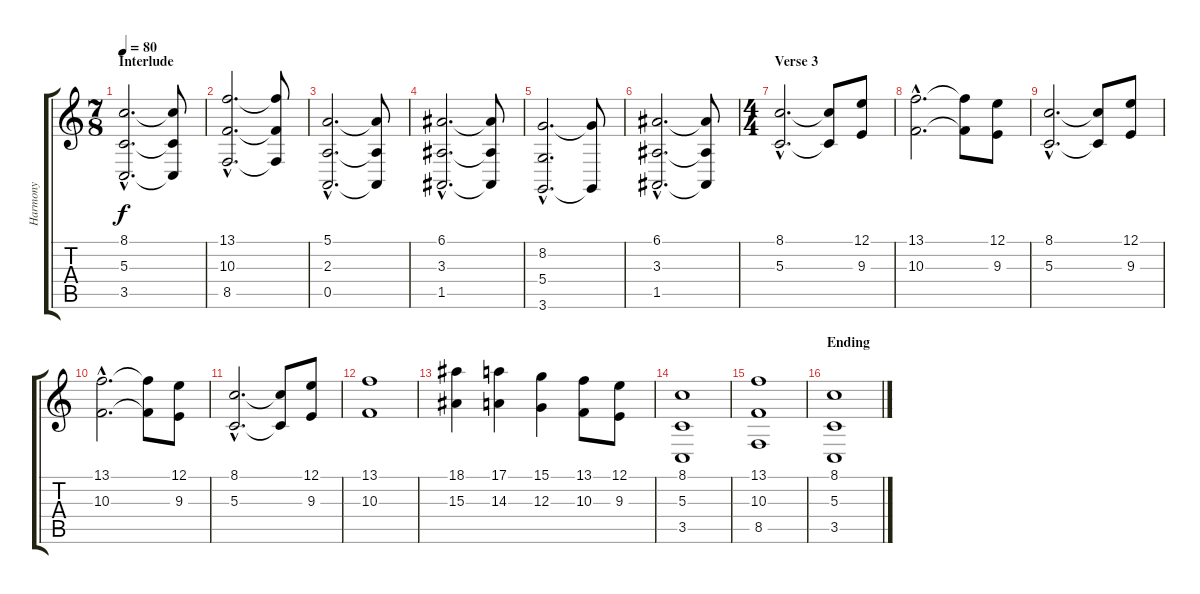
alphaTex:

\track ("Harmony" "Harmony") {instrument shakuhachi}
\staff {score tabs}
\tuning (E4 B3 G3 D3 A2 E2) {hide}
\ts (7 8)
\section ("" "Interlude")
\tempo 80
\clef g2
\ks c
(8.1{hac} 5.3{hac} 3.5{hac}).2{d dy f} (8.1{t} 5.3{t} 3.5{t}).8 |
(13.1{hac} 10.3{hac} 8.5{hac}).2{d} (13.1{t} 10.3{t} 8.5{t}).8 |
(5.1{hac} 2.3{hac} 0.5{hac}).2{d} (5.1{t} 2.3{t} 0.5{t}).8 |
(6.1{hac} 3.3{hac} 1.5{hac}).2{d} (6.1{t} 3.3{t} 1.5{t}).8 |
(8.2{hac} 5.4{hac} 3.6{hac}).2{d} (8.2{t} 3.6{t}).8 |
(6.1{hac} 3.3{hac} 1.5{hac}).2{d} (6.1{t} 3.3{t} 1.5{t}).8 |
\ts (4 4)
\section ("" "Verse 3")
(8.1{hac} 5.3{hac}).2{d} (8.1{t} 5.3{t}).8 (12.1 9.3).8 |
(13.1{hac} 10.3{hac}).2{d} (13.1{t} 10.3{t}).8 (12.1 9.3).8 |
(8.1{hac} 5.3{hac}).2{d} (8.1{t} 5.3{t}).8 (12.1 9.3).8 |
(13.1{hac} 10.3{hac}).2{d} (13.1{t} 10.3{t}).8 (12.1 9.3).8 |
(8.1{hac} 5.3{hac}).2{d} (8.1{t} 5.3{t}).8 (12.1 9.3).8 |
(13.1 10.3).1 |
(18.1 15.3).4 (17.1 14.3).4 (15.1 12.3).4 (13.1 10.3).8 (12.1 9.3).8 |
(8.1 5.3 3.5).1 |
(13.1 10.3 8.5).1 |
\section ("" "Ending")
(8.1 5.3 3.5).1
